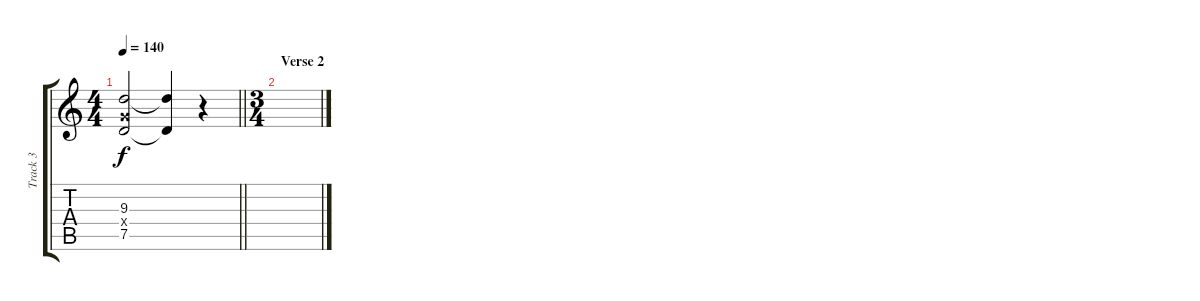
\track ("Track 3" "Track 3") {instrument distortionguitar}
\staff {score tabs}
\tuning (D4 A3 F3 C3 G2 C2) {hide}
\ts (4 4)
\tempo 140
\clef g2
\barLineRight lightlight
\ks c
(9.3 7.4{x} 7.5).2{dy f} (9.3{t} 7.5{t}).4 r.4 |
\ts (3 4)
\section ("" "Verse 2")
